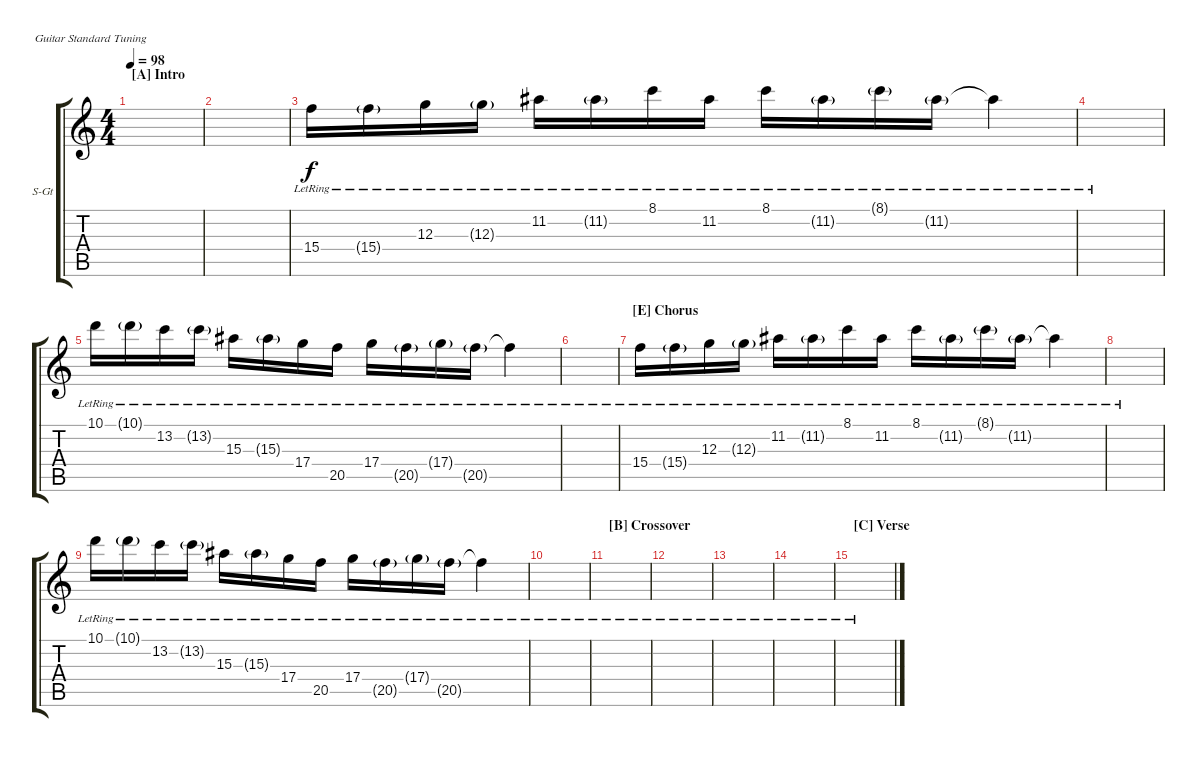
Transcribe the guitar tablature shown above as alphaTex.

\defaultSystemsLayout 4
\bracketExtendMode groupsimilarinstruments
\firstSystemTrackNameOrientation horizontal
\otherSystemsTrackNameOrientation horizontal
\track ("Steel Guitar" "S-Gt") {instrument acousticguitarsteel}
\staff {score tabs}
\tuning (E4 B3 G3 D3 A2 E2)
\ts (4 4)
\section ("A" "Intro")
\tempo 98
\clef g2
\ks c
|
|
15.4{lr}.16 15.4{g lr}.16 12.3{lr}.16 12.3{g lr}.16 11.2{lr}.16 11.2{g lr}.16 8.1{lr}.16 11.2{lr}.16 8.1{lr}.16 11.2{g lr}.16 8.1{g lr}.16 11.2{g lr}.16 11.2{lr t}.4 |
|
10.1{lr}.16 10.1{g lr}.16 13.2{lr}.16 13.2{g lr}.16 15.3{lr}.16 15.3{g lr}.16 17.4{lr}.16 20.5{lr}.16 17.4{lr}.16 20.5{g lr}.16 17.4{g lr}.16 20.5{g lr}.16 20.5{lr t}.4 |
|
\section ("E" "Chorus")
15.4{lr}.16 15.4{g lr}.16 12.3{lr}.16 12.3{g lr}.16 11.2{lr}.16 11.2{g lr}.16 8.1{lr}.16 11.2{lr}.16 8.1{lr}.16 11.2{g lr}.16 8.1{g lr}.16 11.2{g lr}.16 11.2{lr t}.4 |
|
10.1{lr}.16 10.1{g lr}.16 13.2{lr}.16 13.2{g lr}.16 15.3{lr}.16 15.3{g lr}.16 17.4{lr}.16 20.5{lr}.16 17.4{lr}.16 20.5{g lr}.16 17.4{g lr}.16 20.5{g lr}.16 20.5{lr t}.4 |
|
\section ("B" "Crossover")
|
|
|
|
\section ("C" "Verse")
